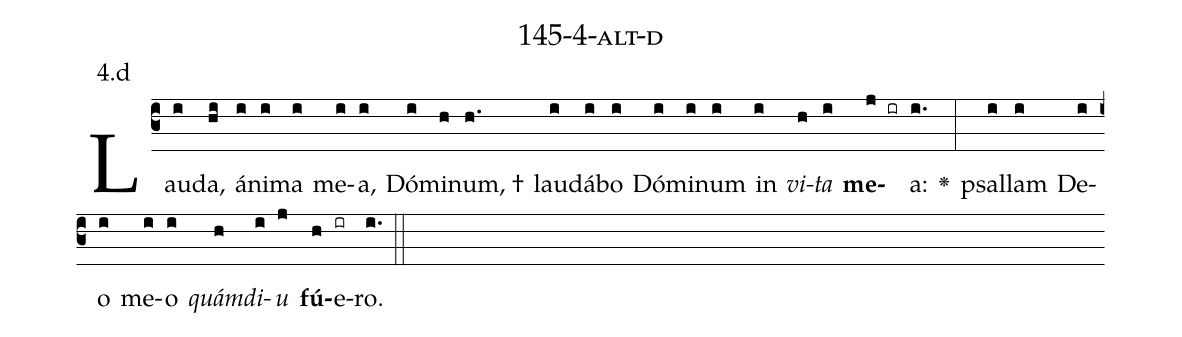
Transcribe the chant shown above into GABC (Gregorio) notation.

name: 145-4-alt-d;
annotation: 4.d;
%%
(c3)Lau(i)da,(hi) á(i)ni(i)ma(i) me(i)a,(i) Dó(i)mi(h)num, †(h.) lau(i)dá(i)bo(i) Dó(i)mi(i)num(i) in(i) <i>vi</i>(h)<i>ta</i>(i) <b>me</b>(j ir)a:(i.) <v>\greheightstar</v>(:) psal(i)lam(i) De(i)o(i) me(i)o(i) <i>quám</i>(h)<i>di</i>(i)<i>u</i>(j) <b>fú</b>(h)e(ir)ro.(i.) (::)


%E(i) u(h) o(i) u(j) a(h) e.(i.) (::)
